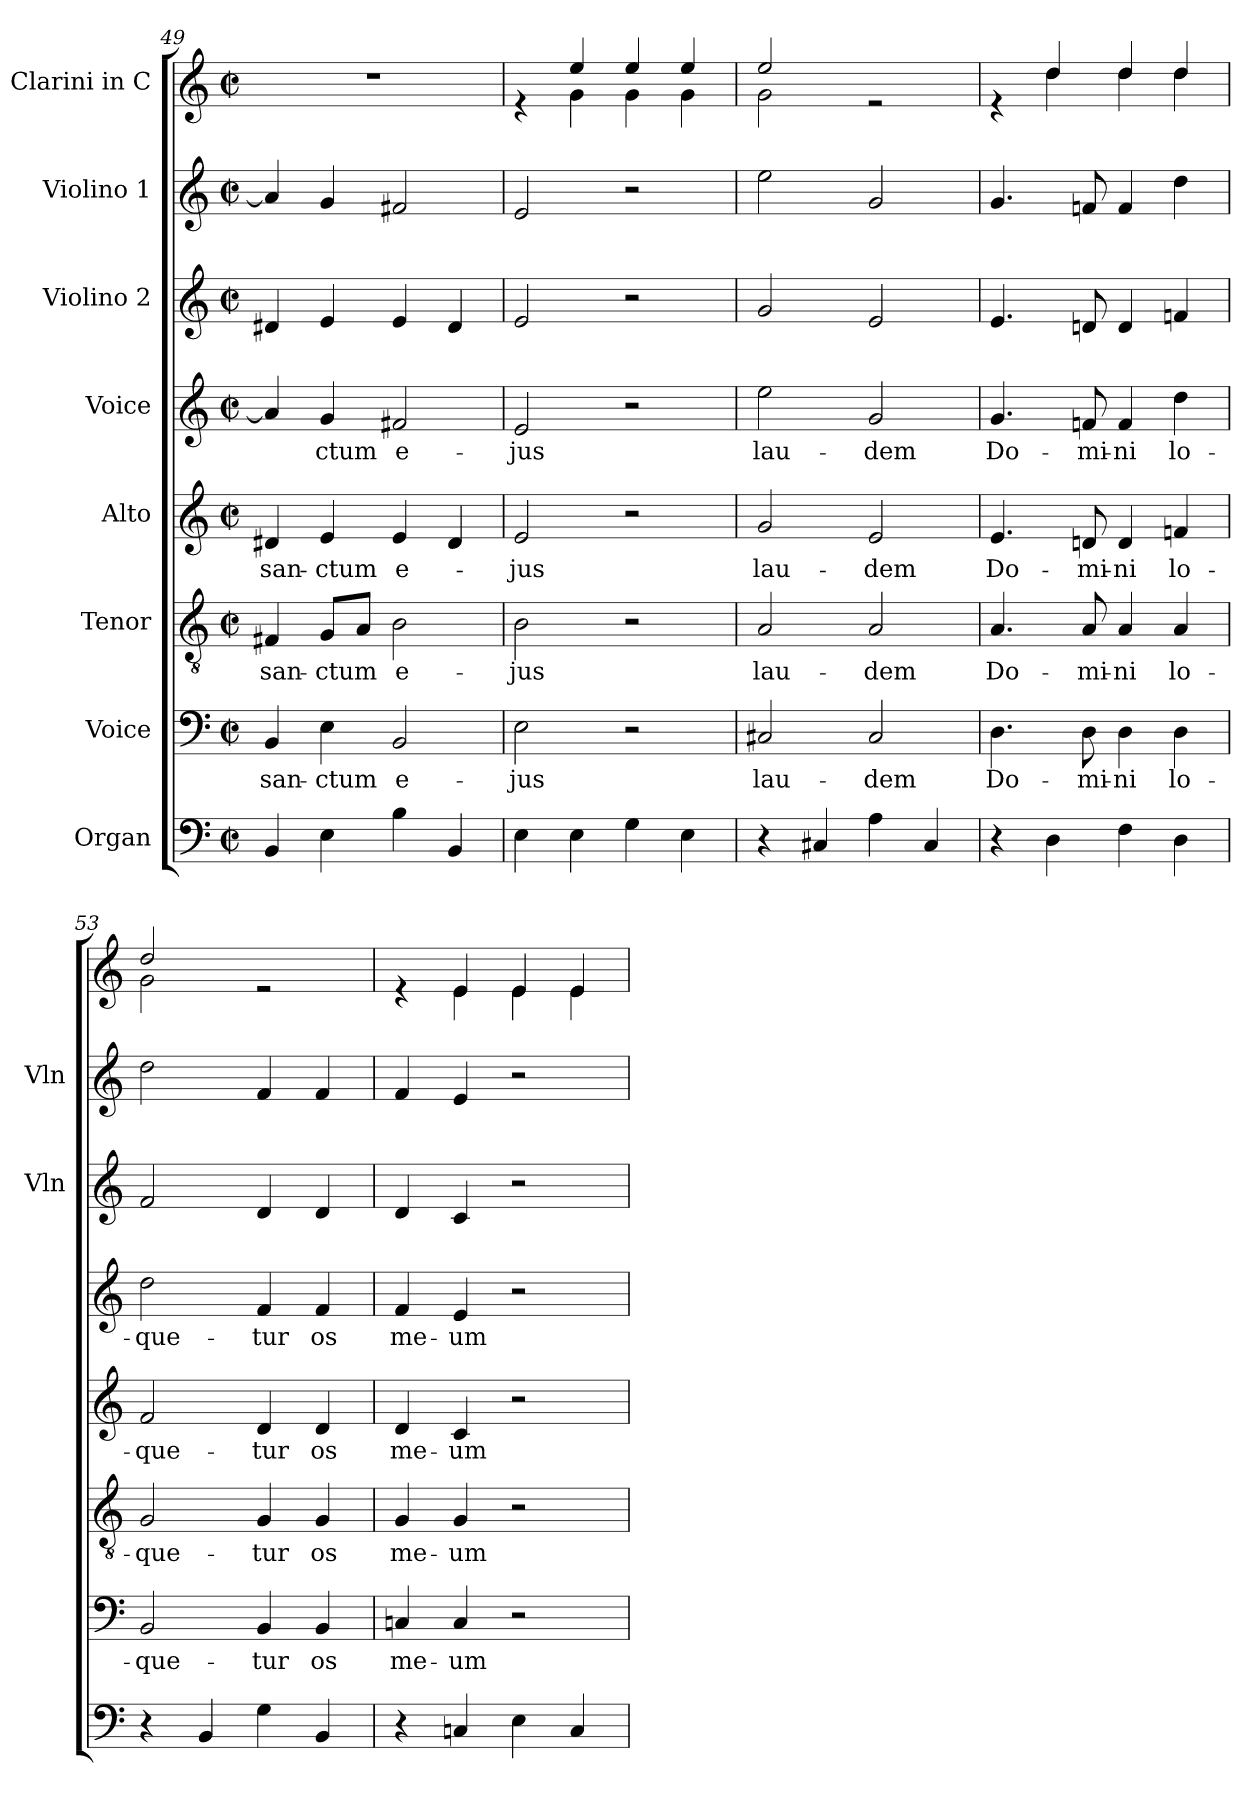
**kern	**kern	**text	**kern	**text	**kern	**text	**kern	**text	**kern	**kern	**kern
*part8	*part7	*part7	*part6	*part6	*part5	*part5	*part4	*part4	*part3	*part2	*part1
*staff8	*staff7	*staff7	*staff6	*staff6	*staff5	*staff5	*staff4	*staff4	*staff3	*staff2	*staff1
*I"Organ	*I"Voice	*	*I"Tenor	*	*I"Alto	*	*I"Voice	*	*I"Violino 2	*I"Violino 1	*I"Clarini  in C
*	*	*	*	*	*	*	*	*	*I'Vln	*I'Vln	*
*clefF4	*clefF4	*	*clefGv2	*	*clefG2	*	*clefG2	*	*clefG2	*clefG2	*clefG2
*k[]	*k[]	*	*k[]	*	*k[]	*	*k[]	*	*k[]	*k[]	*k[]
*M2/2	*M2/2	*	*M2/2	*	*M2/2	*	*M2/2	*	*M2/2	*M2/2	*M2/2
*met(c|)	*met(c|)	*	*met(c|)	*	*met(c|)	*	*met(c|)	*	*met(c|)	*met(c|)	*met(c|)
=49	=49	=49	=49	=49	=49	=49	=49	=49	=49	=49	=49
!	!	!LO:LY:b	!	!LO:LY:b	!	!LO:LY:b	!	!	!	!	!
4BB/	4BB/	san-	4F#X/	san-	4d#X/	san-	4a/]	.	4d#X/	4a/]	1r
!	!	!LO:LY:b	!	!LO:LY:b	!	!LO:LY:b	!	!LO:LY:b	!	!	!
4E\	4E\	-ctum	8G/L	-ctum	4e/	-ctum	4g/	-ctum	4e/	4g/	.
.	.	.	8A/J	.	.	.	.	.	.	.	.
!	!	!LO:LY:b	!	!LO:LY:b	!	!LO:LY:b	!	!LO:LY:b	!	!	!
4B\	2BB/	e-	2B\	e-	4e/	e-	2f#X/	e-	4e/	2f#X/	.
4BB/	.	.	.	.	4d#/	.	.	.	4d#/	.	.
=50	=50	=50	=50	=50	=50	=50	=50	=50	=50	=50	=50
!	!	!LO:LY:b	!	!LO:LY:b	!	!LO:LY:b	!	!LO:LY:b	!	!	!
*	*	*	*	*	*	*	*	*	*	*	*^
4E\	2E\	-jus	2B\	-jus	2e/	-jus	2e/	-jus	2e/	2e/	4re	4ryy
4E\	.	.	.	.	.	.	.	.	.	.	4ee/	4g\
4G\	2r	.	2r	.	2r	.	2r	.	2r	2r	4ee/	4g\
4E\	.	.	.	.	.	.	.	.	.	.	4ee/	4g\
=51	=51	=51	=51	=51	=51	=51	=51	=51	=51	=51	=51	=51
!	!	!LO:LY:b	!	!LO:LY:b	!	!LO:LY:b	!	!LO:LY:b	!	!	!	!
4r	2C#X/	lau-	2A/	lau-	2g/	lau-	2ee\	lau-	2g/	2ee\	2ee/	2g\
4C#X/	.	.	.	.	.	.	.	.	.	.	.	.
!	!	!LO:LY:b	!	!LO:LY:b	!	!LO:LY:b	!	!LO:LY:b	!	!	!	!
4A\	2C#/	-dem	2A/	-dem	2e/	-dem	2g/	-dem	2e/	2g/	2re	2ryy
4C#/	.	.	.	.	.	.	.	.	.	.	.	.
=52	=52	=52	=52	=52	=52	=52	=52	=52	=52	=52	=52	=52
!	!	!LO:LY:b	!	!LO:LY:b	!	!LO:LY:b	!	!LO:LY:b	!	!	!	!
4r	4.D\	Do-	4.A/	Do-	4.e/	Do-	4.g/	Do-	4.e/	4.g/	4re	4ryy
4D\	.	.	.	.	.	.	.	.	.	.	4dd/	4dd\
!	!	!LO:LY:b	!	!LO:LY:b	!	!LO:LY:b	!	!LO:LY:b	!	!	!	!
.	8D\	-mi-	8A/	-mi-	8dn/	-mi-	8fn/	-mi-	8dn/	8fn/	.	.
!	!	!LO:LY:b	!	!LO:LY:b	!	!LO:LY:b	!	!LO:LY:b	!	!	!	!
4F\	4D\	-ni	4A/	-ni	4d/	-ni	4f/	-ni	4d/	4f/	4dd/	4dd\
!	!	!LO:LY:b	!	!LO:LY:b	!	!LO:LY:b	!	!LO:LY:b	!	!	!	!
4D\	4D\	lo-	4A/	lo-	4fn/	lo-	4dd\	lo-	4fn/	4dd\	4dd/	4dd\
=53	=53	=53	=53	=53	=53	=53	=53	=53	=53	=53	=53	=53
!	!	!LO:LY:b	!	!LO:LY:b	!	!LO:LY:b	!	!LO:LY:b	!	!	!	!
4r	2BB/	-que-	2G/	-que-	2f/	-que-	2dd\	-que-	2f/	2dd\	2dd/	2g\
4BB/	.	.	.	.	.	.	.	.	.	.	.	.
!	!	!LO:LY:b	!	!LO:LY:b	!	!LO:LY:b	!	!LO:LY:b	!	!	!	!
4G\	4BB/	-tur	4G/	-tur	4d/	-tur	4f/	-tur	4d/	4f/	2re	2ryy
!	!	!LO:LY:b	!	!LO:LY:b	!	!LO:LY:b	!	!LO:LY:b	!	!	!	!
4BB/	4BB/	os	4G/	os	4d/	os	4f/	os	4d/	4f/	.	.
=54	=54	=54	=54	=54	=54	=54	=54	=54	=54	=54	=54	=54
!	!	!LO:LY:b	!	!LO:LY:b	!	!LO:LY:b	!	!LO:LY:b	!	!	!	!
4r	4Cn/	me-	4G/	me-	4d/	me-	4f/	me-	4d/	4f/	4re	4ryy
!	!	!LO:LY:b	!	!LO:LY:b	!	!LO:LY:b	!	!LO:LY:b	!	!	!	!
4Cn/	4C/	-um	4G/	-um	4c/	-um	4e/	-um	4c/	4e/	4e/	4e\
4E\	2r	.	2r	.	2r	.	2r	.	2r	2r	4e/	4e\
4C/	.	.	.	.	.	.	.	.	.	.	4e/	4e\
*	*	*	*	*	*	*	*	*	*	*	*v	*v
=	=	=	=	=	=	=	=	=	=	=	=
*-	*-	*-	*-	*-	*-	*-	*-	*-	*-	*-	*-
